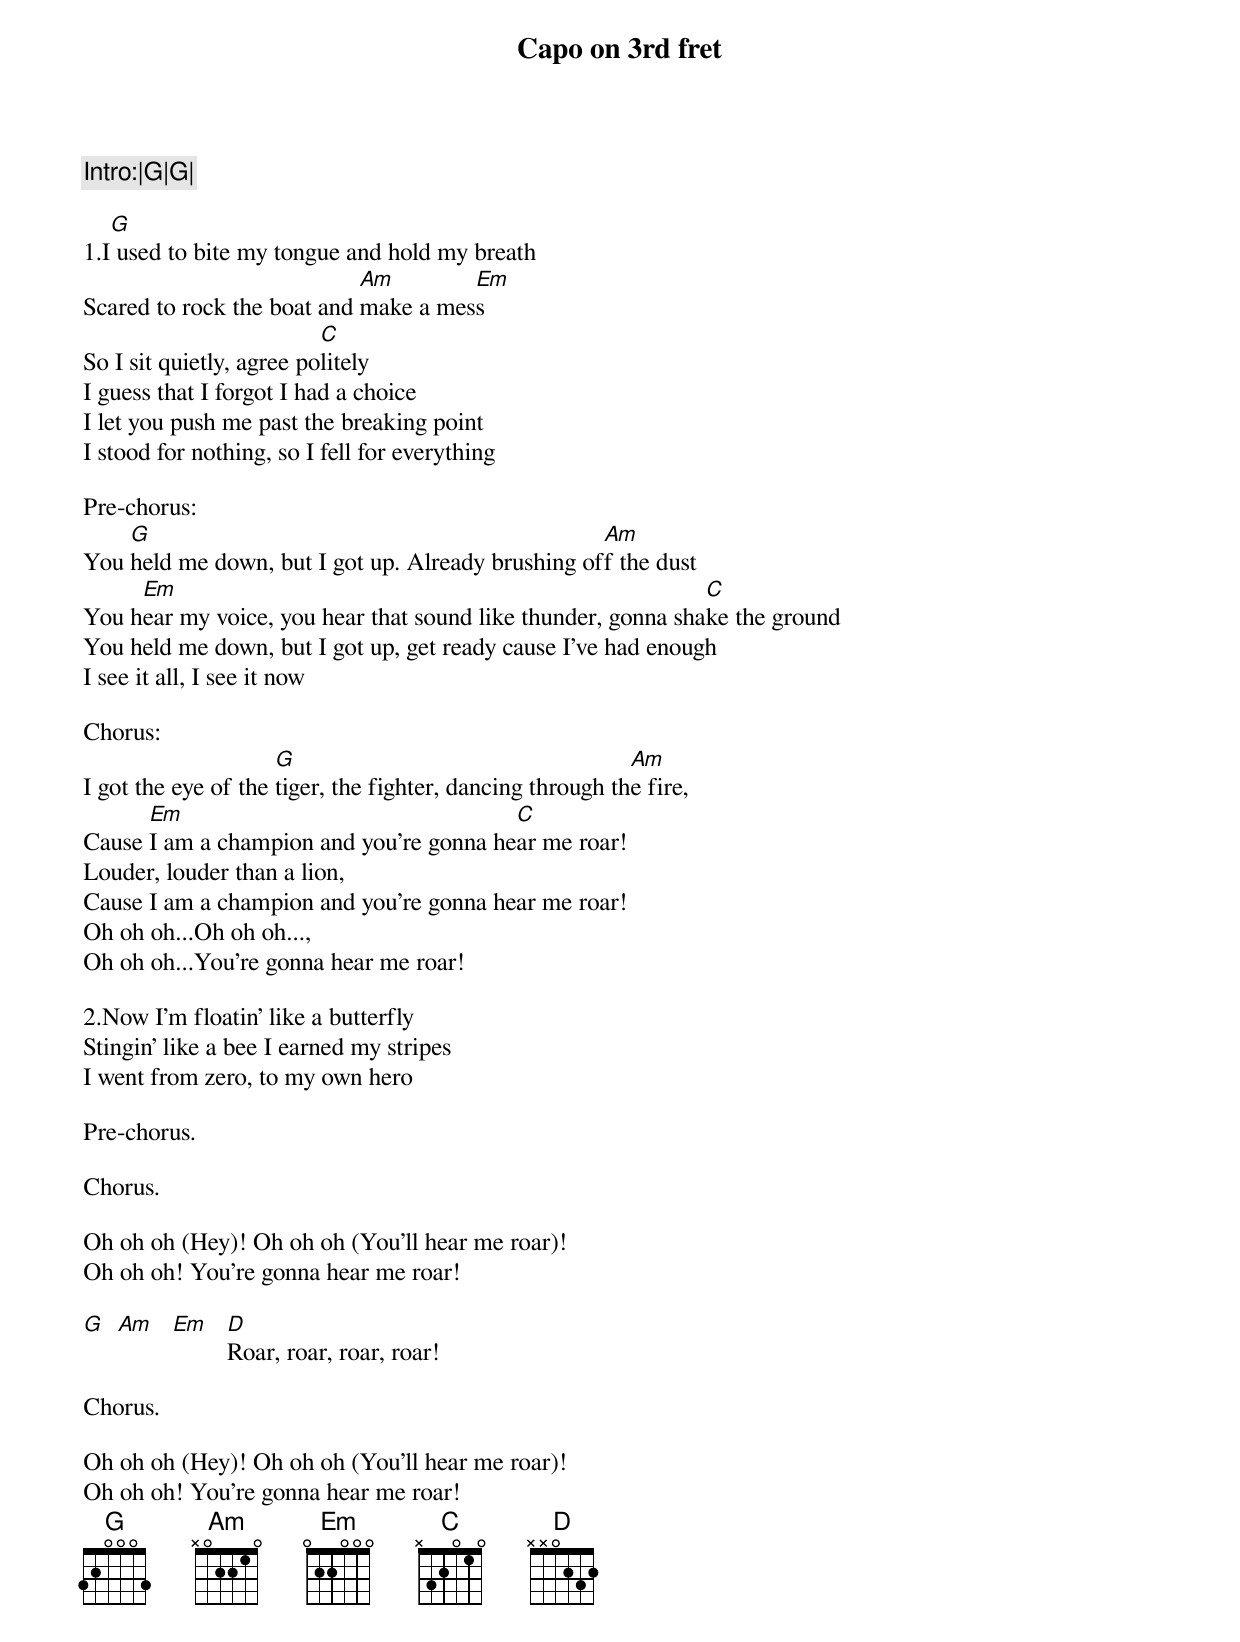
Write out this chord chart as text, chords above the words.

Capo on 3rd fret

Intro:|G|G|

   G
1.I used to bite my tongue and hold my breath
                            Am        Em
Scared to rock the boat and make a mess
                          C
So I sit quietly, agree politely
I guess that I forgot I had a choice
I let you push me past the breaking point
I stood for nothing, so I fell for everything

Pre-chorus:
    G                                              Am
You held me down, but I got up. Already brushing off the dust
     Em                                                       C
You hear my voice, you hear that sound like thunder, gonna shake the ground
You held me down, but I got up, get ready cause I've had enough
I see it all, I see it now

Chorus:
                     G                                     Am
I got the eye of the tiger, the fighter, dancing through the fire,
      Em                                 C
Cause I am a champion and you're gonna hear me roar!
Louder, louder than a lion,
Cause I am a champion and you're gonna hear me roar!
Oh oh oh...Oh oh oh...,
Oh oh oh...You're gonna hear me roar!

2.Now I'm floatin' like a butterfly
Stingin' like a bee I earned my stripes
I went from zero, to my own hero

Pre-chorus.

Chorus.

Oh oh oh (Hey)! Oh oh oh (You'll hear me roar)!
Oh oh oh! You're gonna hear me roar!

G Am Em D
        Roar, roar, roar, roar!

Chorus.

Oh oh oh (Hey)! Oh oh oh (You'll hear me roar)!
Oh oh oh! You're gonna hear me roar!
